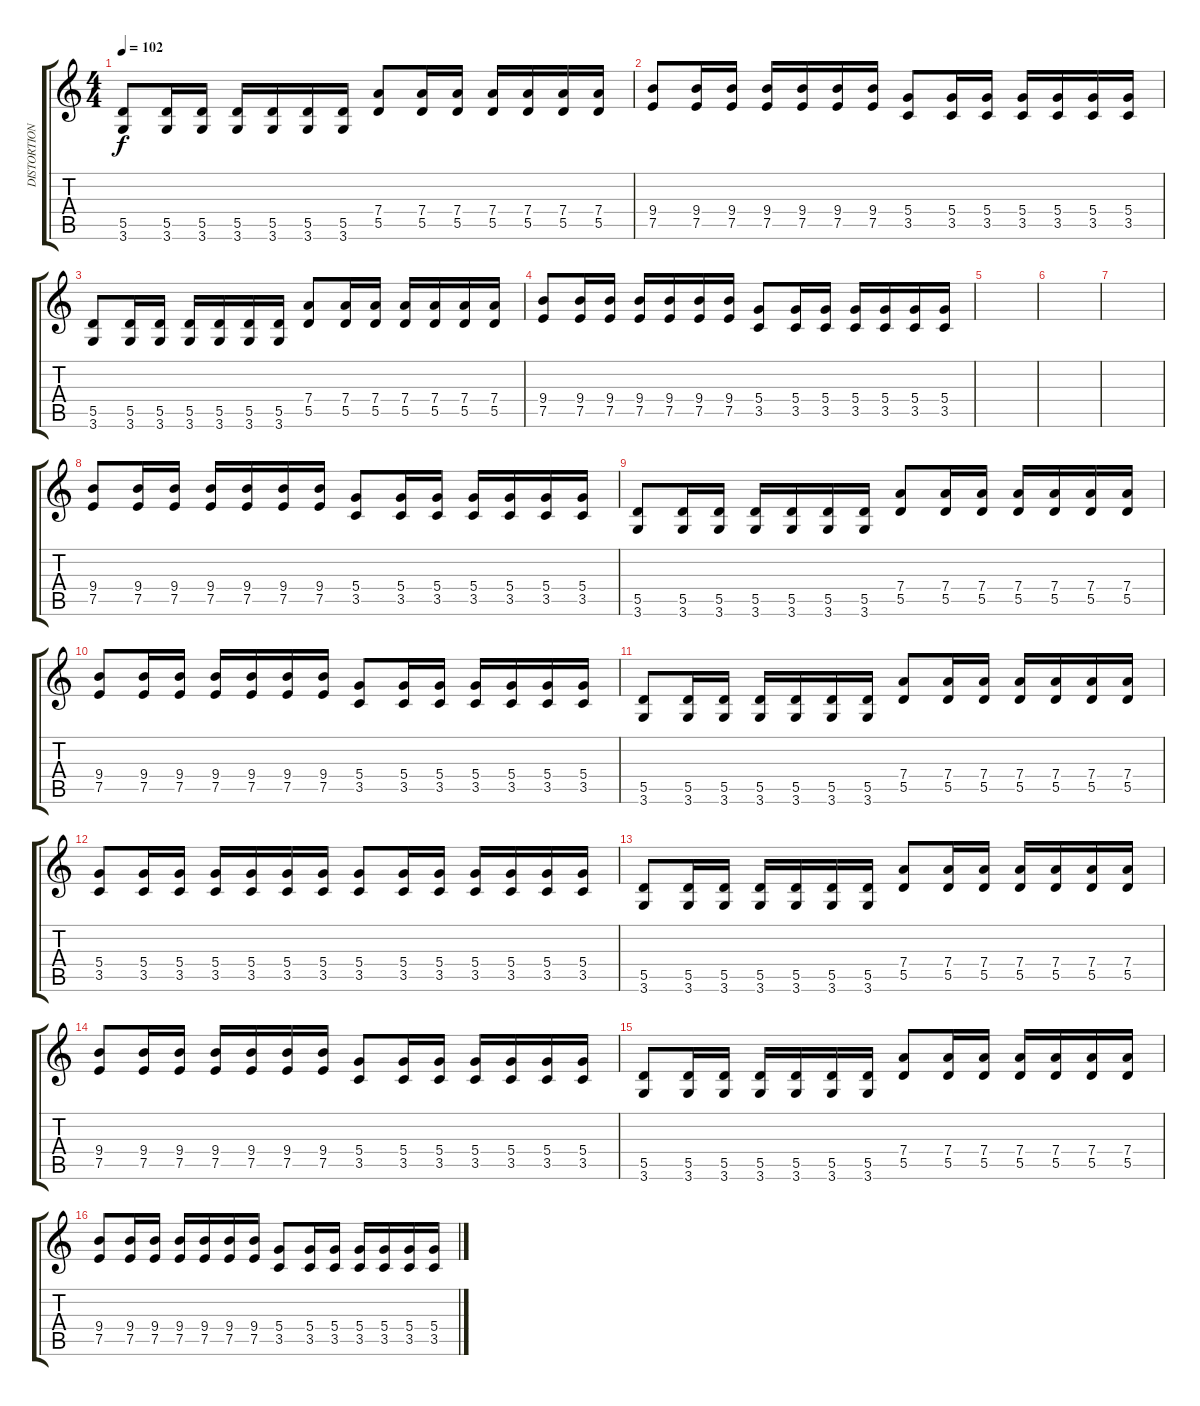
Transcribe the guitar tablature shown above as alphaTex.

\track ("DISTORTION GUITAR" "DISTORTION") {instrument distortionguitar}
\staff {score tabs}
\tuning (E4 B3 G3 D3 A2 E2) {hide}
\ts (4 4)
\tempo 102
\clef g2
\ks c
(5.5 3.6).8{dy f} (5.5 3.6).16 (5.5 3.6).16 (5.5 3.6).16 (5.5 3.6).16 (5.5 3.6).16 (5.5 3.6).16 (7.4 5.5).8 (7.4 5.5).16 (7.4 5.5).16 (7.4 5.5).16 (7.4 5.5).16 (7.4 5.5).16 (7.4 5.5).16 |
(9.4 7.5).8 (9.4 7.5).16 (9.4 7.5).16 (9.4 7.5).16 (9.4 7.5).16 (9.4 7.5).16 (9.4 7.5).16 (5.4 3.5).8 (5.4 3.5).16 (5.4 3.5).16 (5.4 3.5).16 (5.4 3.5).16 (5.4 3.5).16 (5.4 3.5).16 |
(5.5 3.6).8 (5.5 3.6).16 (5.5 3.6).16 (5.5 3.6).16 (5.5 3.6).16 (5.5 3.6).16 (5.5 3.6).16 (7.4 5.5).8 (7.4 5.5).16 (7.4 5.5).16 (7.4 5.5).16 (7.4 5.5).16 (7.4 5.5).16 (7.4 5.5).16 |
(9.4 7.5).8 (9.4 7.5).16 (9.4 7.5).16 (9.4 7.5).16 (9.4 7.5).16 (9.4 7.5).16 (9.4 7.5).16 (5.4 3.5).8 (5.4 3.5).16 (5.4 3.5).16 (5.4 3.5).16 (5.4 3.5).16 (5.4 3.5).16 (5.4 3.5).16 |
|
|
|
(9.4 7.5).8 (9.4 7.5).16 (9.4 7.5).16 (9.4 7.5).16 (9.4 7.5).16 (9.4 7.5).16 (9.4 7.5).16 (5.4 3.5).8 (5.4 3.5).16 (5.4 3.5).16 (5.4 3.5).16 (5.4 3.5).16 (5.4 3.5).16 (5.4 3.5).16 |
(5.5 3.6).8 (5.5 3.6).16 (5.5 3.6).16 (5.5 3.6).16 (5.5 3.6).16 (5.5 3.6).16 (5.5 3.6).16 (7.4 5.5).8 (7.4 5.5).16 (7.4 5.5).16 (7.4 5.5).16 (7.4 5.5).16 (7.4 5.5).16 (7.4 5.5).16 |
(9.4 7.5).8 (9.4 7.5).16 (9.4 7.5).16 (9.4 7.5).16 (9.4 7.5).16 (9.4 7.5).16 (9.4 7.5).16 (5.4 3.5).8 (5.4 3.5).16 (5.4 3.5).16 (5.4 3.5).16 (5.4 3.5).16 (5.4 3.5).16 (5.4 3.5).16 |
(5.5 3.6).8 (5.5 3.6).16 (5.5 3.6).16 (5.5 3.6).16 (5.5 3.6).16 (5.5 3.6).16 (5.5 3.6).16 (7.4 5.5).8 (7.4 5.5).16 (7.4 5.5).16 (7.4 5.5).16 (7.4 5.5).16 (7.4 5.5).16 (7.4 5.5).16 |
(5.4 3.5).8 (5.4 3.5).16 (5.4 3.5).16 (5.4 3.5).16 (5.4 3.5).16 (5.4 3.5).16 (5.4 3.5).16 (5.4 3.5).8 (5.4 3.5).16 (5.4 3.5).16 (5.4 3.5).16 (5.4 3.5).16 (5.4 3.5).16 (5.4 3.5).16 |
(5.5 3.6).8 (5.5 3.6).16 (5.5 3.6).16 (5.5 3.6).16 (5.5 3.6).16 (5.5 3.6).16 (5.5 3.6).16 (7.4 5.5).8 (7.4 5.5).16 (7.4 5.5).16 (7.4 5.5).16 (7.4 5.5).16 (7.4 5.5).16 (7.4 5.5).16 |
(9.4 7.5).8 (9.4 7.5).16 (9.4 7.5).16 (9.4 7.5).16 (9.4 7.5).16 (9.4 7.5).16 (9.4 7.5).16 (5.4 3.5).8 (5.4 3.5).16 (5.4 3.5).16 (5.4 3.5).16 (5.4 3.5).16 (5.4 3.5).16 (5.4 3.5).16 |
(5.5 3.6).8 (5.5 3.6).16 (5.5 3.6).16 (5.5 3.6).16 (5.5 3.6).16 (5.5 3.6).16 (5.5 3.6).16 (7.4 5.5).8 (7.4 5.5).16 (7.4 5.5).16 (7.4 5.5).16 (7.4 5.5).16 (7.4 5.5).16 (7.4 5.5).16 |
(9.4 7.5).8 (9.4 7.5).16 (9.4 7.5).16 (9.4 7.5).16 (9.4 7.5).16 (9.4 7.5).16 (9.4 7.5).16 (5.4 3.5).8 (5.4 3.5).16 (5.4 3.5).16 (5.4 3.5).16 (5.4 3.5).16 (5.4 3.5).16 (5.4 3.5).16
